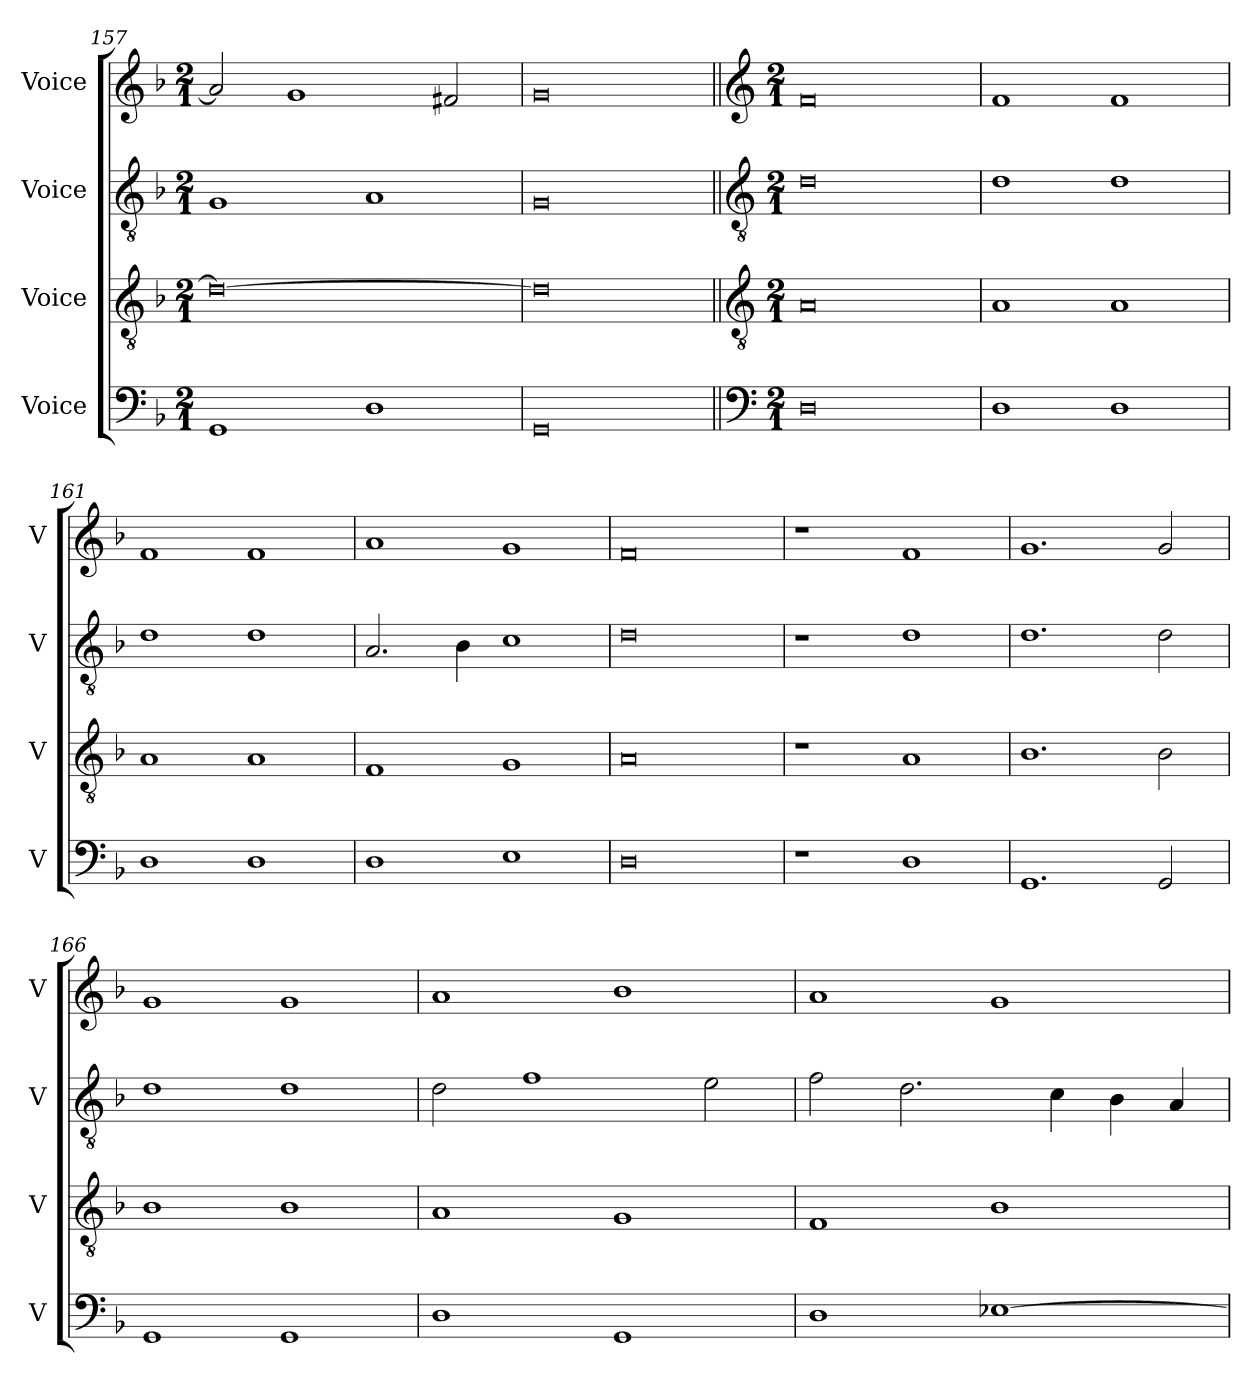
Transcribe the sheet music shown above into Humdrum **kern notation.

**kern	**kern	**kern	**kern
*part4	*part3	*part2	*part1
*staff4	*staff3	*staff2	*staff1
*I"Voice	*I"Voice	*I"Voice	*I"Voice
*I'V	*I'V	*I'V	*I'V
!!LO:LB:g=z
*clefF4	*clefGv2	*clefGv2	*clefG2
*k[b-]	*k[b-]	*k[b-]	*k[b-]
*M2/1	*M2/1	*M2/1	*M2/1
=157	=157	=157	=157
1GG	0d_	1G	2a/]
.	.	.	1g
1D	.	1A	.
.	.	.	2f#X/
=158	=158	=158	=158
0GG	0d]	0G	0g
=159||	=159||	=159||	=159||
*clefF4	*clefGv2	*clefGv2	*clefG2
*M2/1	*M2/1	*M2/1	*M2/1
0D	0A	0d	0f
=160	=160	=160	=160
1D	1A	1d	1f
1D	1A	1d	1f
=161	=161	=161	=161
1D	1A	1d	1f
1D	1A	1d	1f
!!LO:LB:g=z
=162	=162	=162	=162
1D	1F	2.A/	1a
.	.	4B-\	.
1E	1G	1c	1g
=163	=163	=163	=163
0D	0A	0d	0f
=164	=164	=164	=164
1r	1r	1r	1r
1D	1A	1d	1f
=165	=165	=165	=165
1.GG	1.B-	1.d	1.g
2GG/	2B-\	2d\	2g/
=166	=166	=166	=166
1GG	1B-	1d	1g
1GG	1B-	1d	1g
!!LO:LB:g=z
=167	=167	=167	=167
1D	1A	2d\	1a
.	.	1f	.
1GG	1G	.	1b-
.	.	2e\	.
=168	=168	=168	=168
1D	1F	2f\	1a
.	.	2.d\	.
[1E-X	1B-	.	1g
.	.	4c\	.
.	.	4B-\	.
.	.	4A/	.
=	=	=	=
*-	*-	*-	*-
